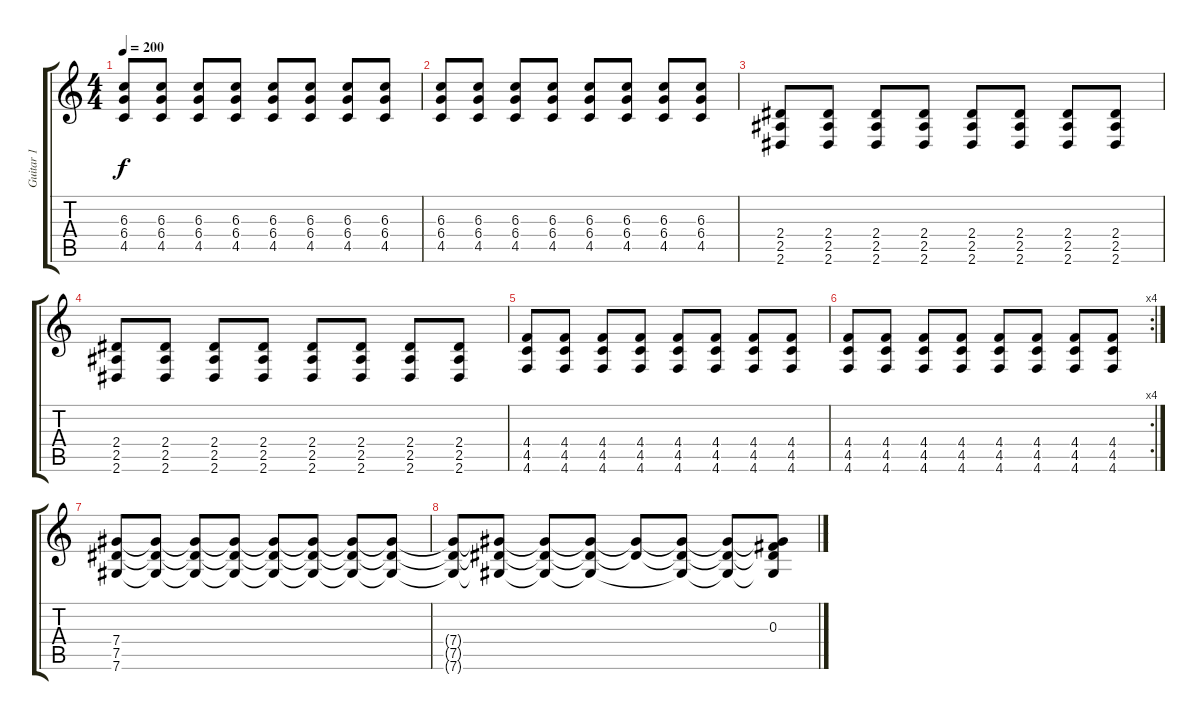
\track ("Guitar 1" "Guitar 1") {instrument distortionguitar}
\staff {score tabs}
\tuning (Eb4 Bb3 Gb3 Db3 Ab2 Db2) {hide}
\ts (4 4)
\tempo 200
\clef g2
\ks c
(6.3 6.4 4.5).8{dy f} (6.3 6.4 4.5).8 (6.3 6.4 4.5).8 (6.3 6.4 4.5).8 (6.3 6.4 4.5).8 (6.3 6.4 4.5).8 (6.3 6.4 4.5).8 (6.3 6.4 4.5).8 |
(6.3 6.4 4.5).8 (6.3 6.4 4.5).8 (6.3 6.4 4.5).8 (6.3 6.4 4.5).8 (6.3 6.4 4.5).8 (6.3 6.4 4.5).8 (6.3 6.4 4.5).8 (6.3 6.4 4.5).8 |
(2.4 2.5 2.6).8 (2.4 2.5 2.6).8 (2.4 2.5 2.6).8 (2.4 2.5 2.6).8 (2.4 2.5 2.6).8 (2.4 2.5 2.6).8 (2.4 2.5 2.6).8 (2.4 2.5 2.6).8 |
(2.4 2.5 2.6).8 (2.4 2.5 2.6).8 (2.4 2.5 2.6).8 (2.4 2.5 2.6).8 (2.4 2.5 2.6).8 (2.4 2.5 2.6).8 (2.4 2.5 2.6).8 (2.4 2.5 2.6).8 |
(4.4 4.5 4.6).8 (4.4 4.5 4.6).8 (4.4 4.5 4.6).8 (4.4 4.5 4.6).8 (4.4 4.5 4.6).8 (4.4 4.5 4.6).8 (4.4 4.5 4.6).8 (4.4 4.5 4.6).8 |
\rc 4
(4.4 4.5 4.6).8 (4.4 4.5 4.6).8 (4.4 4.5 4.6).8 (4.4 4.5 4.6).8 (4.4 4.5 4.6).8 (4.4 4.5 4.6).8 (4.4 4.5 4.6).8 (4.4 4.5 4.6).8 |
(7.4 7.5 7.6).8 (7.4{t} 7.5{t} 7.6{t}).8 (7.4{t} 7.5{t} 7.6{t}).8 (7.4{t} 7.5{t} 7.6{t}).8 (7.4{t} 7.5{t} 7.6{t}).8 (7.4{t} 7.5{t} 7.6{t}).8 (7.4{t} 7.5{t} 7.6{t}).8 (7.4{t} 7.5{t} 7.6{t}).8 |
(7.4{t} 7.5{t} 7.6{t}).8 (7.4{t} 7.5{t} 7.6{t}).8 (7.4{t} 7.5{t} 7.6{t}).8 (7.4{t} 7.5{t} 7.6{t}).8 (7.4{t} 7.5{t}).8 (7.4{t} 7.5{t} 7.6{t}).8 (7.4{t} 7.5{t} 7.6{t}).8 (0.3 7.4{t} 7.5{t} 7.6{t}).8
